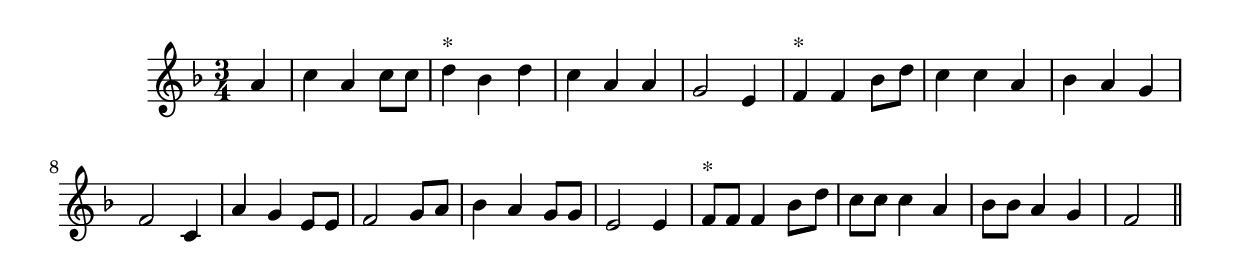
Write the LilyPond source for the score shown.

\version "2.14.0"
%{\header {
  title = "Jehovah, Hallelujah (South Carolina)"
  composer = "anonymous"
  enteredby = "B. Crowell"
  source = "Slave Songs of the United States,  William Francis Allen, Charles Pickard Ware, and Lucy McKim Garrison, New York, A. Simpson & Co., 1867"
}%}
\score{{\key f \major
\time 3/4
%{\tempo 4=110
%}\relative a' {
  \partial 4
  a4 | c a c8 c | d4^\markup{"*"} bes d | c a a | g2 e4 | f^\markup{"*"} f bes8 d | c4 c a | bes a g | f2 c4 |
       a'4 g e8 e | f2 g8 a | bes4 a g8 g | e2 e4 | f8^\markup{"*"} f f4 bes8 d | c8 c c4 a | bes8 bes a4 g | f2
  \bar "||"
}

}}